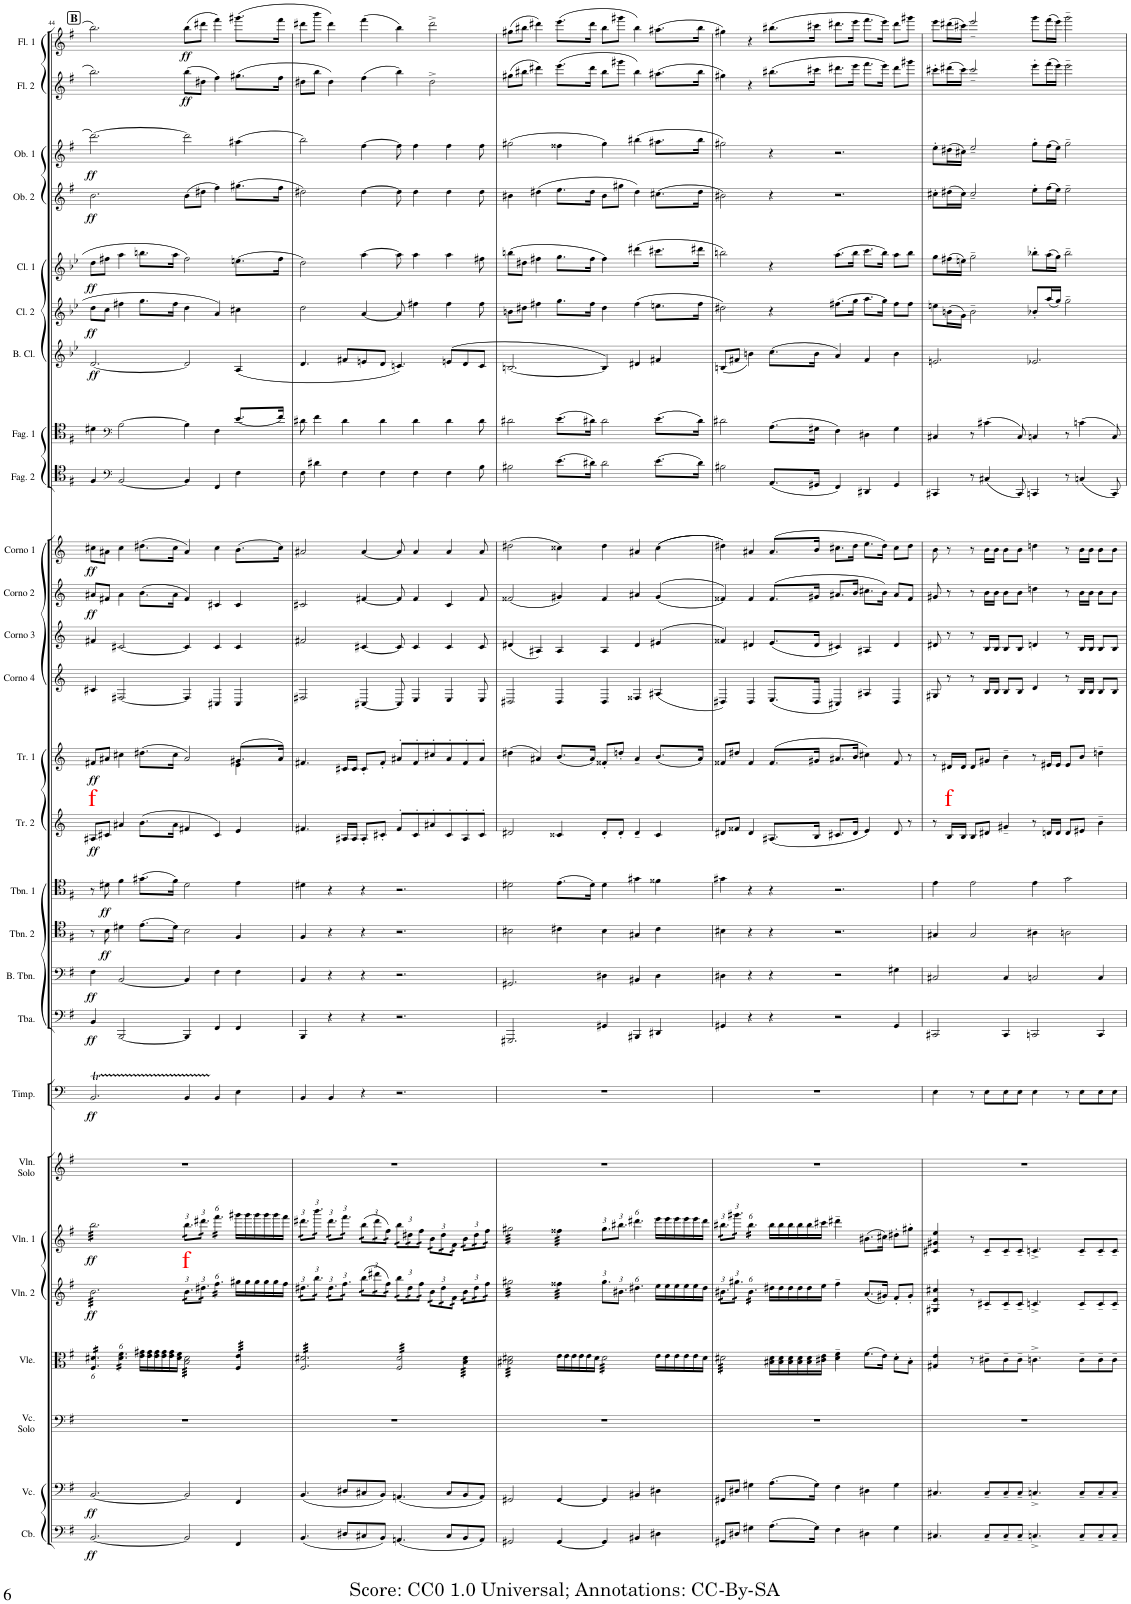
**kern	**dynam	**kern	**dynam	**kern	**kern	**kern	**dynam	**kern	**text	**dynam	**kern	**kern	**dynam	**kern	**dynam	**kern	**dynam	**kern	**dynam	**kern	**dynam	**kern	**dynam	**kern	**text	**dynam	**kern	**kern	**kern	**dynam	**kern	**dynam	**kern	**kern	**kern	**dynam	**kern	**dynam	**kern	**dynam	**kern	**dynam	**kern	**dynam	**kern	**dynam	**kern	**dynam
*part27	*part27	*part26	*part26	*part25	*part24	*part23	*part23	*part22	*part22	*part22	*part21	*part20	*part20	*part19	*part19	*part18	*part18	*part17	*part17	*part16	*part16	*part15	*part15	*part14	*part14	*part14	*part13	*part12	*part11	*part11	*part10	*part10	*part9	*part8	*part7	*part7	*part6	*part6	*part5	*part5	*part4	*part4	*part3	*part3	*part2	*part2	*part1	*part1
*staff27	*staff27	*staff26	*staff26	*staff25	*staff24	*staff23	*staff23	*staff22	*staff22	*staff22	*staff21	*staff20	*staff20	*staff19	*staff19	*staff18	*staff18	*staff17	*staff17	*staff16	*staff16	*staff15	*staff15	*staff14	*staff14	*staff14	*staff13	*staff12	*staff11	*staff11	*staff10	*staff10	*staff9	*staff8	*staff7	*staff7	*staff6	*staff6	*staff5	*staff5	*staff4	*staff4	*staff3	*staff3	*staff2	*staff2	*staff1	*staff1
*I"Contrabassi	*	*I"Violoncelli	*	*I"Violoncello Solo	*I"Viole	*I"Violini 2	*	*I"Violini 1	*	*	*I"Violino Solo	*I"Timpani	*	*I"Tuba	*	*I"Bass Trombone	*	*I"Trombone Tenore 2	*	*I"Trombone Tenore 1	*	*I"Tromba in F 2	*	*I"Tromba in F 1	*	*	*I"Corno in F 4	*I"Corno in F 3	*I"Corno in F 2	*	*I"Corno in F 1	*	*I"Fagotto 2	*I"Fagotto 1	*I"Bass Clarinetto in A	*	*I"Clarinetto in A 2	*	*I"Clarinetto in A 1	*	*I"Oboe 2	*	*I"Oboe 1	*	*I"Flauto 2	*	*I"Flauto 1	*
*I'Cb.	*	*I'Vc.	*	*I'Vc. Solo	*I'Vle.	*I'Vln. 2	*	*I'Vln. 1	*	*	*I'Vln. Solo	*I'Timp.	*	*I'Tba.	*	*I'B. Tbn.	*	*I'Tbn. 2	*	*I'Tbn. 1	*	*I'Tr. 2	*	*I'Tr. 1	*	*	*I'Corno 4	*I'Corno 3	*I'Corno 2	*	*I'Corno 1	*	*I'Fag. 2	*I'Fag. 1	*I'B. Cl.	*	*I'Cl. 2	*	*I'Cl. 1	*	*I'Ob. 2	*	*I'Ob. 1	*	*I'Fl. 2	*	*I'Fl. 1	*
!!LO:PB:g=z
*clefF4	*	*clefF4	*	*clefF4	*clefC3	*clefG2	*	*clefG2	*	*	*clefG2	*clefF4	*	*clefF4	*	*clefF4	*	*clefC4	*	*clefC4	*	*clefG2	*	*clefG2	*	*	*clefG2	*clefG2	*clefG2	*	*clefG2	*	*clefC4	*clefC4	*clefG2	*	*clefG2	*	*clefG2	*	*clefG2	*	*clefG2	*	*clefG2	*	*clefG2	*
*Trd7c12	*	*	*	*	*	*	*	*	*	*	*	*	*	*	*	*	*	*	*	*	*	*Trd-3c-5	*	*Trd-3c-5	*	*	*Trd4c7	*Trd4c7	*Trd4c7	*	*Trd4c7	*	*	*	*Trd9c15	*	*Trd2c3	*	*Trd2c3	*	*	*	*	*	*	*	*	*
*k[f#]	*	*k[f#]	*	*k[f#]	*k[f#]	*k[f#]	*	*k[f#]	*	*	*k[f#]	*k[]	*	*k[f#]	*	*k[f#]	*	*k[f#]	*	*k[f#]	*	*k[]	*	*k[]	*	*	*k[]	*k[]	*k[]	*	*k[]	*	*k[f#]	*k[f#]	*k[b-e-]	*	*k[b-e-]	*	*k[b-e-]	*	*k[f#]	*	*k[f#]	*	*k[f#]	*	*k[f#]	*
*M6/4	*	*M6/4	*	*M6/4	*M6/4	*M6/4	*	*M6/4	*	*	*M6/4	*M6/4	*	*M6/4	*	*M6/4	*	*M6/4	*	*M6/4	*	*M6/4	*	*M6/4	*	*	*M6/4	*M6/4	*M6/4	*	*M6/4	*	*M6/4	*M6/4	*M6/4	*	*M6/4	*	*M6/4	*	*M6/4	*	*M6/4	*	*M6/4	*	*M6/4	*
=44	=44	=44	=44	=44	=44	=44	=44	=44	=44	=44	=44	=44	=44	=44	=44	=44	=44	=44	=44	=44	=44	=44	=44	=44	=44	=44	=44	=44	=44	=44	=44	=44	=44	=44	=44	=44	=44	=44	=44	=44	=44	=44	=44	=44	=44	=44	=44	=44
!	!LO:DY:b	!	!LO:DY:b	!	!	!	!LO:DY:b	!	!	!LO:DY:b	!	!	!LO:DY:b	!	!LO:DY:b	!	!LO:DY:b	!	!	!	!	!	!LO:DY:b	!	!LO:LY:b:color=#FF0000	!LO:DY:b	!	!	!	!LO:DY:b	!	!LO:DY:b	!	!	!	!LO:DY:b	!	!LO:DY:b	!	!LO:DY:b	!	!LO:DY:b	!	!LO:DY:b	!	!	!	!
*	*	*	*	*	*	*	*	*	*	*	*	*	*	*	*	*	*	*	*	*	*	*	*	*^	*	*	*	*	*	*	*	*	*	*	*	*	*	*	*	*	*	*	*	*	*	*	*	*
*	*	*	*	*	*tremolo	*	*	*	*	*	*	*	*	*	*	*	*	*	*	*	*	*	*	*	*	*	*	*	*	*	*	*	*	*	*	*	*	*	*	*	*	*	*	*	*	*	*	*	*
*	*	*	*	*	*	*tremolo	*	*	*	*	*	*	*	*	*	*	*	*	*	*	*	*	*	*	*	*	*	*	*	*	*	*	*	*	*	*	*	*	*	*	*	*	*	*	*	*	*	*	*
*	*	*	*	*	*	*	*	*tremolo	*	*	*	*	*	*	*	*	*	*	*	*	*	*	*	*	*	*	*	*	*	*	*	*	*	*	*	*	*	*	*	*	*	*	*	*	*	*	*	*	*
[2.BB/	ff	[2.BB/	ff	1.r	24F#/ 24d#X/LL	32b\LLL	ff	32bb\LLL	.	ff	1.r	2.BBt/	ff	4BB/	ff	4F#\	ff	8r	.	8r	.	8A#X/L	ff	8f#X/L	4ryy	f	ff	4c#X/	4f#X/	8a#X/L	ff	8cc#X\L	ff	4F#/	4d#X\	[2.d/	ff	8dd\L	ff	8dd\L	ff	2.b\	ff	[>2.ddd\	ff	2.bb\	.	2.bb\	.
.	.	.	.	.	.	32b\	.	32bb\	.	.	.	.	.	.	.	.	.	.	.	.	.	.	.	.	.	.	.	.	.	.	.	.	.	.	.	.	.	.	.	.	.	.	.	.	.	.	.	.	.
.	.	.	.	.	24F#/ 24d#X/	.	.	.	.	.	.	.	.	.	.	.	.	.	.	.	.	.	.	.	.	.	.	.	.	.	.	.	.	.	.	.	.	.	.	.	.	.	.	.	.	.	.	.	.
.	.	.	.	.	.	32b\	.	32bb\	.	.	.	.	.	.	.	.	.	.	.	.	.	.	.	.	.	.	.	.	.	.	.	.	.	.	.	.	.	.	.	.	.	.	.	.	.	.	.	.	.
.	.	.	.	.	24F#/ 24d#X/	.	.	.	.	.	.	.	.	.	.	.	.	.	.	.	.	.	.	.	.	.	.	.	.	.	.	.	.	.	.	.	.	.	.	.	.	.	.	.	.	.	.	.	.
.	.	.	.	.	.	32b\	.	32bb\	.	.	.	.	.	.	.	.	.	.	.	.	.	.	.	.	.	.	.	.	.	.	.	.	.	.	.	.	.	.	.	.	.	.	.	.	.	.	.	.	.
!	!	!	!	!	!	!	!	!	!	!	!	!	!	!	!	!	!	!	!LO:DY:b	!	!LO:DY:b	!	!	!	!	!	!	!	!	!	!	!	!	!	!	!	!	!	!	!	!	!	!	!	!	!	!	!	!
.	.	.	.	.	24F#/ 24d#X/	32b\	.	32bb\	.	.	.	.	.	.	.	.	.	8B\	ff	8d#X\	ff	8c#X/J	.	8a#X/J	.	.	.	.	.	8f#X/J	.	8a#X\J	.	.	.	.	.	8cc\J	.	8ff#X\J	.	.	.	.	.	.	.	.	.
.	.	.	.	.	.	32b\	.	32bb\	.	.	.	.	.	.	.	.	.	.	.	.	.	.	.	.	.	.	.	.	.	.	.	.	.	.	.	.	.	.	.	.	.	.	.	.	.	.	.	.	.
.	.	.	.	.	24F#/ 24d#X/	.	.	.	.	.	.	.	.	.	.	.	.	.	.	.	.	.	.	.	.	.	.	.	.	.	.	.	.	.	.	.	.	.	.	.	.	.	.	.	.	.	.	.	.
.	.	.	.	.	.	32b\	.	32bb\	.	.	.	.	.	.	.	.	.	.	.	.	.	.	.	.	.	.	.	.	.	.	.	.	.	.	.	.	.	.	.	.	.	.	.	.	.	.	.	.	.
.	.	.	.	.	24F#/ 24d#X/JJ	.	.	.	.	.	.	.	.	.	.	.	.	.	.	.	.	.	.	.	.	.	.	.	.	.	.	.	.	.	.	.	.	.	.	.	.	.	.	.	.	.	.	.	.
.	.	.	.	.	.	32b\	.	32bb\	.	.	.	.	.	.	.	.	.	.	.	.	.	.	.	.	.	.	.	.	.	.	.	.	.	.	.	.	.	.	.	.	.	.	.	.	.	.	.	.	.
*	*	*	*	*	*	*	*	*	*	*	*	*	*	*	*	*	*	*	*	*	*	*	*	*v	*v	*	*	*	*	*	*	*	*	*	*	*	*	*	*	*	*	*	*	*	*	*	*	*	*
*	*	*	*	*	*	*	*	*	*	*	*	*	*	*	*	*	*	*	*	*	*	*	*	*	*	*	*	*	*	*	*	*	*clefF4	*clefF4	*	*	*	*	*	*	*	*	*	*	*	*	*	*
.	.	.	.	.	24d#\ 24f#\LL	32b\	.	32bb\	.	.	.	.	.	[2BBB/	.	[2BB/	.	4d#X\	.	4f#\	.	4a#X/	.	4cc#X\	.	.	[2F#X/	[2c#X/	4a#\	.	4cc#\	.	[2BB/	[2B\	.	.	4ff#X\	.	4aa\	.	.	.	.	.	.	.	.	.
.	.	.	.	.	.	32b\	.	32bb\	.	.	.	.	.	.	.	.	.	.	.	.	.	.	.	.	.	.	.	.	.	.	.	.	.	.	.	.	.	.	.	.	.	.	.	.	.	.	.	.
.	.	.	.	.	24d#\ 24f#\	.	.	.	.	.	.	.	.	.	.	.	.	.	.	.	.	.	.	.	.	.	.	.	.	.	.	.	.	.	.	.	.	.	.	.	.	.	.	.	.	.	.	.
.	.	.	.	.	.	32b\	.	32bb\	.	.	.	.	.	.	.	.	.	.	.	.	.	.	.	.	.	.	.	.	.	.	.	.	.	.	.	.	.	.	.	.	.	.	.	.	.	.	.	.
.	.	.	.	.	24d#\ 24f#\	.	.	.	.	.	.	.	.	.	.	.	.	.	.	.	.	.	.	.	.	.	.	.	.	.	.	.	.	.	.	.	.	.	.	.	.	.	.	.	.	.	.	.
.	.	.	.	.	.	32b\	.	32bb\	.	.	.	.	.	.	.	.	.	.	.	.	.	.	.	.	.	.	.	.	.	.	.	.	.	.	.	.	.	.	.	.	.	.	.	.	.	.	.	.
.	.	.	.	.	24d#\ 24f#\	32b\	.	32bb\	.	.	.	.	.	.	.	.	.	.	.	.	.	.	.	.	.	.	.	.	.	.	.	.	.	.	.	.	.	.	.	.	.	.	.	.	.	.	.	.
.	.	.	.	.	.	32b\	.	32bb\	.	.	.	.	.	.	.	.	.	.	.	.	.	.	.	.	.	.	.	.	.	.	.	.	.	.	.	.	.	.	.	.	.	.	.	.	.	.	.	.
.	.	.	.	.	24d#\ 24f#\	.	.	.	.	.	.	.	.	.	.	.	.	.	.	.	.	.	.	.	.	.	.	.	.	.	.	.	.	.	.	.	.	.	.	.	.	.	.	.	.	.	.	.
.	.	.	.	.	.	32b\	.	32bb\	.	.	.	.	.	.	.	.	.	.	.	.	.	.	.	.	.	.	.	.	.	.	.	.	.	.	.	.	.	.	.	.	.	.	.	.	.	.	.	.
.	.	.	.	.	24d#\ 24f#\JJ	.	.	.	.	.	.	.	.	.	.	.	.	.	.	.	.	.	.	.	.	.	.	.	.	.	.	.	.	.	.	.	.	.	.	.	.	.	.	.	.	.	.	.
*	*	*	*	*	*Xtremolo	*	*	*	*	*	*	*	*	*	*	*	*	*	*	*	*	*	*	*	*	*	*	*	*	*	*	*	*	*	*	*	*	*	*	*	*	*	*	*	*	*	*	*
.	.	.	.	.	.	32b\	.	32bb\	.	.	.	.	.	.	.	.	.	.	.	.	.	.	.	.	.	.	.	.	.	.	.	.	.	.	.	.	.	.	.	.	.	.	.	.	.	.	.	.
*	*	*	*	*	*Xtuplet	*	*	*	*	*	*	*	*	*	*	*	*	*	*	*	*	*	*	*	*	*	*	*	*	*	*	*	*	*	*	*	*	*	*	*	*	*	*	*	*	*	*	*
.	.	.	.	.	24e\ 24g#X\LL	32b\	.	32bb\	.	.	.	.	.	.	.	.	.	(8.e\L	.	(8.g#X\L	.	(8.b\L	.	(8.dd#X\L	.	.	.	.	(8.b\L	.	(8.dd#X\L	.	.	.	.	.	8.gg\L	.	8.bbn\L	.	.	.	.	.	.	.	.	.
.	.	.	.	.	.	32b\	.	32bb\	.	.	.	.	.	.	.	.	.	.	.	.	.	.	.	.	.	.	.	.	.	.	.	.	.	.	.	.	.	.	.	.	.	.	.	.	.	.	.	.
.	.	.	.	.	24e\ 24g#\	.	.	.	.	.	.	.	.	.	.	.	.	.	.	.	.	.	.	.	.	.	.	.	.	.	.	.	.	.	.	.	.	.	.	.	.	.	.	.	.	.	.	.
.	.	.	.	.	.	32b\	.	32bb\	.	.	.	.	.	.	.	.	.	.	.	.	.	.	.	.	.	.	.	.	.	.	.	.	.	.	.	.	.	.	.	.	.	.	.	.	.	.	.	.
.	.	.	.	.	24e\ 24g#\	.	.	.	.	.	.	.	.	.	.	.	.	.	.	.	.	.	.	.	.	.	.	.	.	.	.	.	.	.	.	.	.	.	.	.	.	.	.	.	.	.	.	.
.	.	.	.	.	.	32b\	.	32bb\	.	.	.	.	.	.	.	.	.	.	.	.	.	.	.	.	.	.	.	.	.	.	.	.	.	.	.	.	.	.	.	.	.	.	.	.	.	.	.	.
.	.	.	.	.	24e\ 24g#\	32b\	.	32bb\	.	.	.	.	.	.	.	.	.	.	.	.	.	.	.	.	.	.	.	.	.	.	.	.	.	.	.	.	.	.	.	.	.	.	.	.	.	.	.	.
.	.	.	.	.	.	32b\	.	32bb\	.	.	.	.	.	.	.	.	.	.	.	.	.	.	.	.	.	.	.	.	.	.	.	.	.	.	.	.	.	.	.	.	.	.	.	.	.	.	.	.
.	.	.	.	.	24e\ 24g#\	.	.	.	.	.	.	.	.	.	.	.	.	.	.	.	.	.	.	.	.	.	.	.	.	.	.	.	.	.	.	.	.	.	.	.	.	.	.	.	.	.	.	.
.	.	.	.	.	.	32b\	.	32bb\	.	.	.	.	.	.	.	.	.	16d#\Jk)	.	16f#\Jk)	.	16a#\Jk	.	16cc#\Jk	.	.	.	.	16a#\Jk	.	16cc#\Jk	.	.	.	.	.	16ff#\Jk	.	16aa\Jk	.	.	.	.	.	.	.	.	.
.	.	.	.	.	24d#\ 24f#\JJ	.	.	.	.	.	.	.	.	.	.	.	.	.	.	.	.	.	.	.	.	.	.	.	.	.	.	.	.	.	.	.	.	.	.	.	.	.	.	.	.	.	.	.
.	.	.	.	.	.	32b\JJJ	.	32bb\JJJ	.	.	.	.	.	.	.	.	.	.	.	.	.	.	.	.	.	.	.	.	.	.	.	.	.	.	.	.	.	.	.	.	.	.	.	.	.	.	.	.
!	!	!	!	!	!	!	!	!	!LO:LY:b:color=#FF0000	!	!	!	!	!	!	!	!	!	!	!	!	!	!	!	!	!	!	!	!	!	!	!	!	!	!	!	!	!	!	!	!	!	!	!	!	!LO:DY:b	!	!LO:DY:b
*	*	*	*	*	*tremolo	*	*	*	*	*	*	*	*	*	*	*	*	*	*	*	*	*	*	*	*	*	*	*	*	*	*	*	*	*	*	*	*	*	*	*	*	*	*	*	*	*	*	*
2BB/]	.	2BB/]	.	.	32B\ 32d#\LLL	24b\LL	.	24bb\LL	f	.	.	4BBTTT/	.	4BBB/]	.	4BB/]	.	2B\	.	2d#\	.	4f#X/	.	2a#/)	.	.	4F#/]	4c#/]	4f#/)	.	4a#/)	.	4BB/]	4B\]	2d/]	.	4dd\	.	2ff#\	.	(8b\L	.	2ddd\]	.	(8bb\L	ff	(8bb\L	ff
.	.	.	.	.	32B\ 32d#\	.	.	.	.	.	.	.	.	.	.	.	.	.	.	.	.	.	.	.	.	.	.	.	.	.	.	.	.	.	.	.	.	.	.	.	.	.	.	.	.	.	.	.
.	.	.	.	.	.	24b\	.	24bb\	.	.	.	.	.	.	.	.	.	.	.	.	.	.	.	.	.	.	.	.	.	.	.	.	.	.	.	.	.	.	.	.	.	.	.	.	.	.	.	.
.	.	.	.	.	32B\ 32d#\	.	.	.	.	.	.	.	.	.	.	.	.	.	.	.	.	.	.	.	.	.	.	.	.	.	.	.	.	.	.	.	.	.	.	.	.	.	.	.	.	.	.	.
.	.	.	.	.	.	24b\	.	24bb\	.	.	.	.	.	.	.	.	.	.	.	.	.	.	.	.	.	.	.	.	.	.	.	.	.	.	.	.	.	.	.	.	.	.	.	.	.	.	.	.
.	.	.	.	.	32B\ 32d#\	.	.	.	.	.	.	.	.	.	.	.	.	.	.	.	.	.	.	.	.	.	.	.	.	.	.	.	.	.	.	.	.	.	.	.	.	.	.	.	.	.	.	.
.	.	.	.	.	32B\ 32d#\	24dd#X\	.	24ddd#X\	.	.	.	.	.	.	.	.	.	.	.	.	.	.	.	.	.	.	.	.	.	.	.	.	.	.	.	.	.	.	.	.	8dd#X\J	.	.	.	8dd#X\J	.	8ddd#X\J	.
.	.	.	.	.	32B\ 32d#\	.	.	.	.	.	.	.	.	.	.	.	.	.	.	.	.	.	.	.	.	.	.	.	.	.	.	.	.	.	.	.	.	.	.	.	.	.	.	.	.	.	.	.
.	.	.	.	.	.	24dd#X\	.	24ddd#X\	.	.	.	.	.	.	.	.	.	.	.	.	.	.	.	.	.	.	.	.	.	.	.	.	.	.	.	.	.	.	.	.	.	.	.	.	.	.	.	.
.	.	.	.	.	32B\ 32d#\	.	.	.	.	.	.	.	.	.	.	.	.	.	.	.	.	.	.	.	.	.	.	.	.	.	.	.	.	.	.	.	.	.	.	.	.	.	.	.	.	.	.	.
.	.	.	.	.	.	24dd#X\JJ	.	24ddd#X\JJ	.	.	.	.	.	.	.	.	.	.	.	.	.	.	.	.	.	.	.	.	.	.	.	.	.	.	.	.	.	.	.	.	.	.	.	.	.	.	.	.
.	.	.	.	.	32B\ 32d#\	.	.	.	.	.	.	.	.	.	.	.	.	.	.	.	.	.	.	.	.	.	.	.	.	.	.	.	.	.	.	.	.	.	.	.	.	.	.	.	.	.	.	.
.	.	.	.	.	32B\ 32d#\	24ff#\LL	.	24fff#\LL	.	.	.	4BB/	.	4FF#/	.	4F#\	.	.	.	.	.	4c#/)	.	.	.	.	4C#X/	4c#/	4c#X/	.	4cc#\	.	4FF#/	4F#\	.	.	4a/	.	.	.	4ff#\)	.	.	.	4ff#\)	.	4fff#\)	.
.	.	.	.	.	32B\ 32d#\	.	.	.	.	.	.	.	.	.	.	.	.	.	.	.	.	.	.	.	.	.	.	.	.	.	.	.	.	.	.	.	.	.	.	.	.	.	.	.	.	.	.	.
.	.	.	.	.	.	24ff#\	.	24fff#\	.	.	.	.	.	.	.	.	.	.	.	.	.	.	.	.	.	.	.	.	.	.	.	.	.	.	.	.	.	.	.	.	.	.	.	.	.	.	.	.
.	.	.	.	.	32B\ 32d#\	.	.	.	.	.	.	.	.	.	.	.	.	.	.	.	.	.	.	.	.	.	.	.	.	.	.	.	.	.	.	.	.	.	.	.	.	.	.	.	.	.	.	.
.	.	.	.	.	.	24ff#\	.	24fff#\	.	.	.	.	.	.	.	.	.	.	.	.	.	.	.	.	.	.	.	.	.	.	.	.	.	.	.	.	.	.	.	.	.	.	.	.	.	.	.	.
.	.	.	.	.	32B\ 32d#\	.	.	.	.	.	.	.	.	.	.	.	.	.	.	.	.	.	.	.	.	.	.	.	.	.	.	.	.	.	.	.	.	.	.	.	.	.	.	.	.	.	.	.
.	.	.	.	.	32B\ 32d#\	24ff#\	.	24fff#\	.	.	.	.	.	.	.	.	.	.	.	.	.	.	.	.	.	.	.	.	.	.	.	.	.	.	.	.	.	.	.	.	.	.	.	.	.	.	.	.
.	.	.	.	.	32B\ 32d#\	.	.	.	.	.	.	.	.	.	.	.	.	.	.	.	.	.	.	.	.	.	.	.	.	.	.	.	.	.	.	.	.	.	.	.	.	.	.	.	.	.	.	.
.	.	.	.	.	.	24ff#\	.	24fff#\	.	.	.	.	.	.	.	.	.	.	.	.	.	.	.	.	.	.	.	.	.	.	.	.	.	.	.	.	.	.	.	.	.	.	.	.	.	.	.	.
.	.	.	.	.	32B\ 32d#\	.	.	.	.	.	.	.	.	.	.	.	.	.	.	.	.	.	.	.	.	.	.	.	.	.	.	.	.	.	.	.	.	.	.	.	.	.	.	.	.	.	.	.
.	.	.	.	.	.	24ff#\JJ	.	24fff#\JJ	.	.	.	.	.	.	.	.	.	.	.	.	.	.	.	.	.	.	.	.	.	.	.	.	.	.	.	.	.	.	.	.	.	.	.	.	.	.	.	.
*	*	*	*	*	*	*	*	*Xtremolo	*	*	*	*	*	*	*	*	*	*	*	*	*	*	*	*	*	*	*	*	*	*	*	*	*	*	*	*	*	*	*	*	*	*	*	*	*	*	*	*
*	*	*	*	*	*	*Xtremolo	*	*	*	*	*	*	*	*	*	*	*	*	*	*	*	*	*	*	*	*	*	*	*	*	*	*	*	*	*	*	*	*	*	*	*	*	*	*	*	*	*	*
.	.	.	.	.	32B\ 32d#\JJJ	.	.	.	.	.	.	.	.	.	.	.	.	.	.	.	.	.	.	.	.	.	.	.	.	.	.	.	.	.	.	.	.	.	.	.	.	.	.	.	.	.	.	.
*	*	*	*	*	*	*Xtuplet	*	*Xtuplet	*	*	*	*	*	*	*	*	*	*	*	*	*	*	*	*	*	*	*	*	*	*	*	*	*	*	*	*	*	*	*	*	*	*	*	*	*	*	*	*
*	*	*	*	*	*	*	*	*	*	*	*	*	*	*	*	*	*	*	*	*	*	*	*	*^	*	*	*	*	*	*	*	*	*	*	*	*	*	*	*	*	*	*	*	*	*	*	*	*
4FF#/	.	4FF#/	.	.	32F#/ 32e/LLL	24gg#X\LL	.	24ggg#X\LL	.	.	.	4E\	.	4FF#/	.	4F#\	.	4F#/	.	4e\	.	4e/	.	(8.g#X/L	4e\	.	.	4C#/	4c#/	4c#/	.	(8.b\L	.	4F#\	(8.e/L	(4A/	.	4cc#X\	.	(8.een\L	.	(8.gg#X\L	.	(4aa#X\	.	(>8.gg#X\L	.	(>8.ggg#X\L	.
.	.	.	.	.	32F#/ 32e/	.	.	.	.	.	.	.	.	.	.	.	.	.	.	.	.	.	.	.	.	.	.	.	.	.	.	.	.	.	.	.	.	.	.	.	.	.	.	.	.	.	.	.	.
.	.	.	.	.	.	24gg#\	.	24ggg#\	.	.	.	.	.	.	.	.	.	.	.	.	.	.	.	.	.	.	.	.	.	.	.	.	.	.	.	.	.	.	.	.	.	.	.	.	.	.	.	.	.
.	.	.	.	.	32F#/ 32e/	.	.	.	.	.	.	.	.	.	.	.	.	.	.	.	.	.	.	.	.	.	.	.	.	.	.	.	.	.	.	.	.	.	.	.	.	.	.	.	.	.	.	.	.
.	.	.	.	.	.	24gg#\	.	24ggg#\	.	.	.	.	.	.	.	.	.	.	.	.	.	.	.	.	.	.	.	.	.	.	.	.	.	.	.	.	.	.	.	.	.	.	.	.	.	.	.	.	.
.	.	.	.	.	32F#/ 32e/	.	.	.	.	.	.	.	.	.	.	.	.	.	.	.	.	.	.	.	.	.	.	.	.	.	.	.	.	.	.	.	.	.	.	.	.	.	.	.	.	.	.	.	.
.	.	.	.	.	32F#/ 32e/	24gg#\	.	24ggg#\	.	.	.	.	.	.	.	.	.	.	.	.	.	.	.	.	.	.	.	.	.	.	.	.	.	.	.	.	.	.	.	.	.	.	.	.	.	.	.	.	.
.	.	.	.	.	32F#/ 32e/	.	.	.	.	.	.	.	.	.	.	.	.	.	.	.	.	.	.	.	.	.	.	.	.	.	.	.	.	.	.	.	.	.	.	.	.	.	.	.	.	.	.	.	.
.	.	.	.	.	.	24gg#\	.	24ggg#\	.	.	.	.	.	.	.	.	.	.	.	.	.	.	.	.	.	.	.	.	.	.	.	.	.	.	.	.	.	.	.	.	.	.	.	.	.	.	.	.	.
.	.	.	.	.	32F#/ 32e/	.	.	.	.	.	.	.	.	.	.	.	.	.	.	.	.	.	.	16a#/Jk)	.	.	.	.	.	.	.	16cc#\Jk)	.	.	16f#/Jk)	.	.	.	.	16ff#\Jk	.	16ff#\Jk	.	.	.	16ff#\Jk	.	16fff#\Jk	.
.	.	.	.	.	.	24ff#\JJ	.	24fff#\JJ	.	.	.	.	.	.	.	.	.	.	.	.	.	.	.	.	.	.	.	.	.	.	.	.	.	.	.	.	.	.	.	.	.	.	.	.	.	.	.	.	.
.	.	.	.	.	32F#/ 32e/JJJ	.	.	.	.	.	.	.	.	.	.	.	.	.	.	.	.	.	.	.	.	.	.	.	.	.	.	.	.	.	.	.	.	.	.	.	.	.	.	.	.	.	.	.	.
*	*	*	*	*	*	*	*	*	*	*	*	*	*	*	*	*	*	*	*	*	*	*	*	*v	*v	*	*	*	*	*	*	*	*	*	*	*	*	*	*	*	*	*	*	*	*	*	*	*	*
=45	=45	=45	=45	=45	=45	=45	=45	=45	=45	=45	=45	=45	=45	=45	=45	=45	=45	=45	=45	=45	=45	=45	=45	=45	=45	=45	=45	=45	=45	=45	=45	=45	=45	=45	=45	=45	=45	=45	=45	=45	=45	=45	=45	=45	=45	=45	=45	=45
*	*	*	*	*	*	*tremolo	*	*	*	*	*	*	*	*	*	*	*	*	*	*	*	*	*	*	*	*	*	*	*	*	*	*	*	*	*	*	*	*	*	*	*	*	*	*	*	*	*	*
*	*	*	*	*	*	*	*	*tremolo	*	*	*	*	*	*	*	*	*	*	*	*	*	*	*	*	*	*	*	*	*	*	*	*	*	*	*	*	*	*	*	*	*	*	*	*	*	*	*	*
(4.BB/	.	(4.BB/	.	1.r	32F#/ 32d#X/LLL	24dd#X\LL	.	24ddd#X\LL	.	.	1.r	4BB/	.	4BBB/	.	4BB/	.	4F#/	.	4d#X\	.	4.f#X/	.	4.f#X/	.	.	2F#X/	2f#X/	2c#X/	.	2a#X/	.	8F#\	8d#X\	4.d/	.	2dd\	.	2dd\)	.	2dd#X\)	.	2bb\)	.	8dd#X\L	.	8ddd#X\L	.
.	.	.	.	.	32F#/ 32d#X/	.	.	.	.	.	.	.	.	.	.	.	.	.	.	.	.	.	.	.	.	.	.	.	.	.	.	.	.	.	.	.	.	.	.	.	.	.	.	.	.	.	.	.
.	.	.	.	.	.	24dd#X\	.	24ddd#X\	.	.	.	.	.	.	.	.	.	.	.	.	.	.	.	.	.	.	.	.	.	.	.	.	.	.	.	.	.	.	.	.	.	.	.	.	.	.	.	.
.	.	.	.	.	32F#/ 32d#X/	.	.	.	.	.	.	.	.	.	.	.	.	.	.	.	.	.	.	.	.	.	.	.	.	.	.	.	.	.	.	.	.	.	.	.	.	.	.	.	.	.	.	.
.	.	.	.	.	.	24dd#X\	.	24ddd#X\	.	.	.	.	.	.	.	.	.	.	.	.	.	.	.	.	.	.	.	.	.	.	.	.	.	.	.	.	.	.	.	.	.	.	.	.	.	.	.	.
.	.	.	.	.	32F#/ 32d#X/	.	.	.	.	.	.	.	.	.	.	.	.	.	.	.	.	.	.	.	.	.	.	.	.	.	.	.	.	.	.	.	.	.	.	.	.	.	.	.	.	.	.	.
.	.	.	.	.	32F#/ 32d#X/	24bb\	.	24bbb\	.	.	.	.	.	.	.	.	.	.	.	.	.	.	.	.	.	.	.	.	.	.	.	.	4d#X\	4f#\	.	.	.	.	.	.	.	.	.	.	8bb\J	.	8bbb\J	.
.	.	.	.	.	32F#/ 32d#X/	.	.	.	.	.	.	.	.	.	.	.	.	.	.	.	.	.	.	.	.	.	.	.	.	.	.	.	.	.	.	.	.	.	.	.	.	.	.	.	.	.	.	.
.	.	.	.	.	.	24bb\	.	24bbb\	.	.	.	.	.	.	.	.	.	.	.	.	.	.	.	.	.	.	.	.	.	.	.	.	.	.	.	.	.	.	.	.	.	.	.	.	.	.	.	.
.	.	.	.	.	32F#/ 32d#X/	.	.	.	.	.	.	.	.	.	.	.	.	.	.	.	.	.	.	.	.	.	.	.	.	.	.	.	.	.	.	.	.	.	.	.	.	.	.	.	.	.	.	.
.	.	.	.	.	.	24bb\JJ	.	24bbb\JJ	.	.	.	.	.	.	.	.	.	.	.	.	.	.	.	.	.	.	.	.	.	.	.	.	.	.	.	.	.	.	.	.	.	.	.	.	.	.	.	.
.	.	.	.	.	32F#/ 32d#X/	.	.	.	.	.	.	.	.	.	.	.	.	.	.	.	.	.	.	.	.	.	.	.	.	.	.	.	.	.	.	.	.	.	.	.	.	.	.	.	.	.	.	.
.	.	.	.	.	32F#/ 32d#X/	24dd#\LL	.	24ddd#\LL	.	.	.	4BB/	.	4r	.	4r	.	4r	.	4r	.	.	.	.	.	.	.	.	.	.	.	.	.	.	.	.	.	.	.	.	.	.	.	.	4dd#\)	.	4ddd#\)	.
.	.	.	.	.	32F#/ 32d#X/	.	.	.	.	.	.	.	.	.	.	.	.	.	.	.	.	.	.	.	.	.	.	.	.	.	.	.	.	.	.	.	.	.	.	.	.	.	.	.	.	.	.	.
.	.	.	.	.	.	24dd#\	.	24ddd#\	.	.	.	.	.	.	.	.	.	.	.	.	.	.	.	.	.	.	.	.	.	.	.	.	.	.	.	.	.	.	.	.	.	.	.	.	.	.	.	.
.	.	.	.	.	32F#/ 32d#X/	.	.	.	.	.	.	.	.	.	.	.	.	.	.	.	.	.	.	.	.	.	.	.	.	.	.	.	.	.	.	.	.	.	.	.	.	.	.	.	.	.	.	.
.	.	.	.	.	.	24dd#\	.	24ddd#\	.	.	.	.	.	.	.	.	.	.	.	.	.	.	.	.	.	.	.	.	.	.	.	.	.	.	.	.	.	.	.	.	.	.	.	.	.	.	.	.
.	.	.	.	.	32F#/ 32d#X/	.	.	.	.	.	.	.	.	.	.	.	.	.	.	.	.	.	.	.	.	.	.	.	.	.	.	.	.	.	.	.	.	.	.	.	.	.	.	.	.	.	.	.
8D#X/L	.	8D#X/L	.	.	32F#/ 32d#X/	24ff#\	.	24fff#\	.	.	.	.	.	.	.	.	.	.	.	.	.	16A#X/LL	.	16c#X/LL	.	.	.	.	.	.	.	.	4F#\	4d#\	8f#X/L	.	.	.	.	.	.	.	.	.	.	.	.	.
.	.	.	.	.	32F#/ 32d#X/	.	.	.	.	.	.	.	.	.	.	.	.	.	.	.	.	.	.	.	.	.	.	.	.	.	.	.	.	.	.	.	.	.	.	.	.	.	.	.	.	.	.	.
.	.	.	.	.	.	24ff#\	.	24fff#\	.	.	.	.	.	.	.	.	.	.	.	.	.	.	.	.	.	.	.	.	.	.	.	.	.	.	.	.	.	.	.	.	.	.	.	.	.	.	.	.
.	.	.	.	.	32F#/ 32d#X/	.	.	.	.	.	.	.	.	.	.	.	.	.	.	.	.	16A#/JJ	.	16c#/JJ	.	.	.	.	.	.	.	.	.	.	.	.	.	.	.	.	.	.	.	.	.	.	.	.
.	.	.	.	.	.	24ff#\JJ	.	24fff#\JJ	.	.	.	.	.	.	.	.	.	.	.	.	.	.	.	.	.	.	.	.	.	.	.	.	.	.	.	.	.	.	.	.	.	.	.	.	.	.	.	.
.	.	.	.	.	32F#/ 32d#X/	.	.	.	.	.	.	.	.	.	.	.	.	.	.	.	.	.	.	.	.	.	.	.	.	.	.	.	.	.	.	.	.	.	.	.	.	.	.	.	.	.	.	.
*	*	*	*	*	*	*tuplet	*	*	*	*	*	*	*	*	*	*	*	*	*	*	*	*	*	*	*	*	*	*	*	*	*	*	*	*	*	*	*	*	*	*	*	*	*	*	*	*	*	*
*	*	*	*	*	*	*Xbrackettup	*	*tuplet	*	*	*	*	*	*	*	*	*	*	*	*	*	*	*	*	*	*	*	*	*	*	*	*	*	*	*	*	*	*	*	*	*	*	*	*	*	*	*	*
*	*	*	*	*	*	*	*	*Xbrackettup	*	*	*	*	*	*	*	*	*	*	*	*	*	*	*	*	*	*	*	*	*	*	*	*	*	*	*	*	*	*	*	*	*	*	*	*	*	*	*	*
8C#X/	.	8C#X/	.	.	32F#/ 32d#X/	(24bb\LL	.	(24bb\LL	.	.	.	4r	.	4r	.	4r	.	4r	.	4r	.	8A#'/L	.	8c#'/L	.	.	[4C#X/	[4c#X/	[4f#X/	.	[4a#/	.	.	.	8en/	.	[4a/	.	[>4aa\	.	[4dd#\	.	[4ff#\	.	(4ff#\	.	(4fff#\	.
.	.	.	.	.	32F#/ 32d#X/	.	.	.	.	.	.	.	.	.	.	.	.	.	.	.	.	.	.	.	.	.	.	.	.	.	.	.	.	.	.	.	.	.	.	.	.	.	.	.	.	.	.	.
.	.	.	.	.	.	(24bb\	.	(24bb\	.	.	.	.	.	.	.	.	.	.	.	.	.	.	.	.	.	.	.	.	.	.	.	.	.	.	.	.	.	.	.	.	.	.	.	.	.	.	.	.
.	.	.	.	.	32F#/ 32d#X/	.	.	.	.	.	.	.	.	.	.	.	.	.	.	.	.	.	.	.	.	.	.	.	.	.	.	.	.	.	.	.	.	.	.	.	.	.	.	.	.	.	.	.
.	.	.	.	.	.	24ddd#X\	.	24ddd#\	.	.	.	.	.	.	.	.	.	.	.	.	.	.	.	.	.	.	.	.	.	.	.	.	.	.	.	.	.	.	.	.	.	.	.	.	.	.	.	.
.	.	.	.	.	32F#/ 32d#X/	.	.	.	.	.	.	.	.	.	.	.	.	.	.	.	.	.	.	.	.	.	.	.	.	.	.	.	.	.	.	.	.	.	.	.	.	.	.	.	.	.	.	.
8BB/J)	.	8BB/J)	.	.	32F#/ 32d#X/	24ddd#X\	.	24ddd#\	.	.	.	.	.	.	.	.	.	.	.	.	.	8c#X'/J	.	8f#'/J	.	.	.	.	.	.	.	.	4F#\	4d#\	8d/J	.	.	.	.	.	.	.	.	.	.	.	.	.
.	.	.	.	.	32F#/ 32d#X/	.	.	.	.	.	.	.	.	.	.	.	.	.	.	.	.	.	.	.	.	.	.	.	.	.	.	.	.	.	.	.	.	.	.	.	.	.	.	.	.	.	.	.
.	.	.	.	.	.	24ff#\)	.	24ff#\)	.	.	.	.	.	.	.	.	.	.	.	.	.	.	.	.	.	.	.	.	.	.	.	.	.	.	.	.	.	.	.	.	.	.	.	.	.	.	.	.
.	.	.	.	.	32F#/ 32d#X/	.	.	.	.	.	.	.	.	.	.	.	.	.	.	.	.	.	.	.	.	.	.	.	.	.	.	.	.	.	.	.	.	.	.	.	.	.	.	.	.	.	.	.
.	.	.	.	.	.	24ff#\)JJ	.	24ff#\)JJ	.	.	.	.	.	.	.	.	.	.	.	.	.	.	.	.	.	.	.	.	.	.	.	.	.	.	.	.	.	.	.	.	.	.	.	.	.	.	.	.
.	.	.	.	.	32F#/ 32d#X/JJJ	.	.	.	.	.	.	.	.	.	.	.	.	.	.	.	.	.	.	.	.	.	.	.	.	.	.	.	.	.	.	.	.	.	.	.	.	.	.	.	.	.	.	.
(4.AAn/	.	(4.AAn/	.	.	32F#/ 32d#/LLL	24bb\LL	.	24bb\LL	.	.	.	2.r	.	2.r	.	2.r	.	2.r	.	2.r	.	8f#'>/L	.	8a#X'>/L	.	.	8C#/]	8c#/]	8f#/]	.	8a#/]	.	.	.	4.cn/)	.	8a/]	.	8aa\]	.	8dd#\]	.	8ff#\]	.	4bb\)	.	4bb\)	.
.	.	.	.	.	32F#/ 32d#/	.	.	.	.	.	.	.	.	.	.	.	.	.	.	.	.	.	.	.	.	.	.	.	.	.	.	.	.	.	.	.	.	.	.	.	.	.	.	.	.	.	.	.
.	.	.	.	.	.	24bb\	.	24bb\	.	.	.	.	.	.	.	.	.	.	.	.	.	.	.	.	.	.	.	.	.	.	.	.	.	.	.	.	.	.	.	.	.	.	.	.	.	.	.	.
.	.	.	.	.	32F#/ 32d#/	.	.	.	.	.	.	.	.	.	.	.	.	.	.	.	.	.	.	.	.	.	.	.	.	.	.	.	.	.	.	.	.	.	.	.	.	.	.	.	.	.	.	.
.	.	.	.	.	.	24dd#\	.	24dd#X\	.	.	.	.	.	.	.	.	.	.	.	.	.	.	.	.	.	.	.	.	.	.	.	.	.	.	.	.	.	.	.	.	.	.	.	.	.	.	.	.
.	.	.	.	.	32F#/ 32d#/	.	.	.	.	.	.	.	.	.	.	.	.	.	.	.	.	.	.	.	.	.	.	.	.	.	.	.	.	.	.	.	.	.	.	.	.	.	.	.	.	.	.	.
.	.	.	.	.	32F#/ 32d#/	24dd#\	.	24dd#X\	.	.	.	.	.	.	.	.	.	.	.	.	.	8c#'>/	.	8f#'>/	.	.	4E/	4c#/	4f#/	.	4a#/	.	4F#\	4d#\	.	.	4ff#X\	.	4aa\	.	4dd#\	.	4ff#\	.	.	.	.	.
.	.	.	.	.	32F#/ 32d#/	.	.	.	.	.	.	.	.	.	.	.	.	.	.	.	.	.	.	.	.	.	.	.	.	.	.	.	.	.	.	.	.	.	.	.	.	.	.	.	.	.	.	.
.	.	.	.	.	.	24ff#\	.	24ff#\	.	.	.	.	.	.	.	.	.	.	.	.	.	.	.	.	.	.	.	.	.	.	.	.	.	.	.	.	.	.	.	.	.	.	.	.	.	.	.	.
.	.	.	.	.	32F#/ 32d#/	.	.	.	.	.	.	.	.	.	.	.	.	.	.	.	.	.	.	.	.	.	.	.	.	.	.	.	.	.	.	.	.	.	.	.	.	.	.	.	.	.	.	.
.	.	.	.	.	.	24ff#\JJ	.	24ff#\JJ	.	.	.	.	.	.	.	.	.	.	.	.	.	.	.	.	.	.	.	.	.	.	.	.	.	.	.	.	.	.	.	.	.	.	.	.	.	.	.	.
.	.	.	.	.	32F#/ 32d#/	.	.	.	.	.	.	.	.	.	.	.	.	.	.	.	.	.	.	.	.	.	.	.	.	.	.	.	.	.	.	.	.	.	.	.	.	.	.	.	.	.	.	.
.	.	.	.	.	32F#/ 32d#/	24b\LL	.	24b\LL	.	.	.	.	.	.	.	.	.	.	.	.	.	8a#X'>/	.	8cc#X'>/	.	.	.	.	.	.	.	.	.	.	.	.	.	.	.	.	.	.	.	.	2dd#^>\	.	2ddd#^>\	.
.	.	.	.	.	32F#/ 32d#/	.	.	.	.	.	.	.	.	.	.	.	.	.	.	.	.	.	.	.	.	.	.	.	.	.	.	.	.	.	.	.	.	.	.	.	.	.	.	.	.	.	.	.
.	.	.	.	.	.	24b\	.	24b\	.	.	.	.	.	.	.	.	.	.	.	.	.	.	.	.	.	.	.	.	.	.	.	.	.	.	.	.	.	.	.	.	.	.	.	.	.	.	.	.
.	.	.	.	.	32F#/ 32d#/	.	.	.	.	.	.	.	.	.	.	.	.	.	.	.	.	.	.	.	.	.	.	.	.	.	.	.	.	.	.	.	.	.	.	.	.	.	.	.	.	.	.	.
.	.	.	.	.	.	24dd#\	.	24dd#\	.	.	.	.	.	.	.	.	.	.	.	.	.	.	.	.	.	.	.	.	.	.	.	.	.	.	.	.	.	.	.	.	.	.	.	.	.	.	.	.
.	.	.	.	.	32F#/ 32d#/	.	.	.	.	.	.	.	.	.	.	.	.	.	.	.	.	.	.	.	.	.	.	.	.	.	.	.	.	.	.	.	.	.	.	.	.	.	.	.	.	.	.	.
8C#/L	.	8C#/L	.	.	32F#/ 32d#/	24dd#\	.	24dd#\	.	.	.	.	.	.	.	.	.	.	.	.	.	8c#'>/	.	8a#'>/	.	.	4E/	4c#/	4c#/	.	4a#/	.	4F#\	4d#\	(>8en/L	.	4ff#\	.	4aa\	.	4dd#\	.	4ff#\	.	.	.	.	.
.	.	.	.	.	32F#/ 32d#/	.	.	.	.	.	.	.	.	.	.	.	.	.	.	.	.	.	.	.	.	.	.	.	.	.	.	.	.	.	.	.	.	.	.	.	.	.	.	.	.	.	.	.
.	.	.	.	.	.	24f#\	.	24f#\	.	.	.	.	.	.	.	.	.	.	.	.	.	.	.	.	.	.	.	.	.	.	.	.	.	.	.	.	.	.	.	.	.	.	.	.	.	.	.	.
.	.	.	.	.	32F#/ 32d#/	.	.	.	.	.	.	.	.	.	.	.	.	.	.	.	.	.	.	.	.	.	.	.	.	.	.	.	.	.	.	.	.	.	.	.	.	.	.	.	.	.	.	.
.	.	.	.	.	.	24f#\JJ	.	24f#\JJ	.	.	.	.	.	.	.	.	.	.	.	.	.	.	.	.	.	.	.	.	.	.	.	.	.	.	.	.	.	.	.	.	.	.	.	.	.	.	.	.
.	.	.	.	.	32F#/ 32d#/JJJ	.	.	.	.	.	.	.	.	.	.	.	.	.	.	.	.	.	.	.	.	.	.	.	.	.	.	.	.	.	.	.	.	.	.	.	.	.	.	.	.	.	.	.
8BB/	.	8BB/	.	.	32B\ 32d#\LLL	24b\LL	.	24b\LL	.	.	.	.	.	.	.	.	.	.	.	.	.	8A#'>/	.	8f#'>/	.	.	.	.	.	.	.	.	.	.	8d/	.	.	.	.	.	.	.	.	.	.	.	.	.
.	.	.	.	.	32B\ 32d#\	.	.	.	.	.	.	.	.	.	.	.	.	.	.	.	.	.	.	.	.	.	.	.	.	.	.	.	.	.	.	.	.	.	.	.	.	.	.	.	.	.	.	.
.	.	.	.	.	.	24b\	.	24b\	.	.	.	.	.	.	.	.	.	.	.	.	.	.	.	.	.	.	.	.	.	.	.	.	.	.	.	.	.	.	.	.	.	.	.	.	.	.	.	.
.	.	.	.	.	32B\ 32d#\	.	.	.	.	.	.	.	.	.	.	.	.	.	.	.	.	.	.	.	.	.	.	.	.	.	.	.	.	.	.	.	.	.	.	.	.	.	.	.	.	.	.	.
.	.	.	.	.	.	24dd#\	.	24dd#\	.	.	.	.	.	.	.	.	.	.	.	.	.	.	.	.	.	.	.	.	.	.	.	.	.	.	.	.	.	.	.	.	.	.	.	.	.	.	.	.
.	.	.	.	.	32B\ 32d#\	.	.	.	.	.	.	.	.	.	.	.	.	.	.	.	.	.	.	.	.	.	.	.	.	.	.	.	.	.	.	.	.	.	.	.	.	.	.	.	.	.	.	.
8AA/J)	.	8AA/J)	.	.	32B\ 32d#\	24dd#\	.	24dd#\	.	.	.	.	.	.	.	.	.	.	.	.	.	8c#'>/J	.	8a#'>/J	.	.	8E/	8c#/	8f#/	.	8a#/	.	8B\	8d#\	8c/J	.	8ff#\	.	8ff#X\	.	8dd#\	.	8ff#\	.	.	.	.	.
.	.	.	.	.	32B\ 32d#\	.	.	.	.	.	.	.	.	.	.	.	.	.	.	.	.	.	.	.	.	.	.	.	.	.	.	.	.	.	.	.	.	.	.	.	.	.	.	.	.	.	.	.
.	.	.	.	.	.	24ff#\	.	24ff#\	.	.	.	.	.	.	.	.	.	.	.	.	.	.	.	.	.	.	.	.	.	.	.	.	.	.	.	.	.	.	.	.	.	.	.	.	.	.	.	.
.	.	.	.	.	32B\ 32d#\	.	.	.	.	.	.	.	.	.	.	.	.	.	.	.	.	.	.	.	.	.	.	.	.	.	.	.	.	.	.	.	.	.	.	.	.	.	.	.	.	.	.	.
.	.	.	.	.	.	24ff#\JJ	.	24ff#\JJ	.	.	.	.	.	.	.	.	.	.	.	.	.	.	.	.	.	.	.	.	.	.	.	.	.	.	.	.	.	.	.	.	.	.	.	.	.	.	.	.
.	.	.	.	.	32B\ 32d#\JJJ	.	.	.	.	.	.	.	.	.	.	.	.	.	.	.	.	.	.	.	.	.	.	.	.	.	.	.	.	.	.	.	.	.	.	.	.	.	.	.	.	.	.	.
=46	=46	=46	=46	=46	=46	=46	=46	=46	=46	=46	=46	=46	=46	=46	=46	=46	=46	=46	=46	=46	=46	=46	=46	=46	=46	=46	=46	=46	=46	=46	=46	=46	=46	=46	=46	=46	=46	=46	=46	=46	=46	=46	=46	=46	=46	=46	=46	=46
2GG#X/	.	2GG#X/	.	1.r	32B#X\ 32d#X\LLL	32gg#X\LLL	.	32gg#X\LLL	.	.	1.r	1.r	.	2.GGG#X/	.	2.GG#X/	.	2B#X\	.	2d#X\	.	2d#X/	.	(4dd#X\	.	.	2D#X/	(4d#X/	(2f##X/	.	(2dd#X\	.	2B#X\	2d#X\	[2.Bn/	.	8bn\L	.	(8bbn\L	.	4b#X\	.	(2gg#X\	.	(8gg#X\L	.	(8gg#X\L	.
.	.	.	.	.	32B#X\ 32d#X\	32gg#X\	.	32gg#X\	.	.	.	.	.	.	.	.	.	.	.	.	.	.	.	.	.	.	.	.	.	.	.	.	.	.	.	.	.	.	.	.	.	.	.	.	.	.	.	.
.	.	.	.	.	32B#X\ 32d#X\	32gg#X\	.	32gg#X\	.	.	.	.	.	.	.	.	.	.	.	.	.	.	.	.	.	.	.	.	.	.	.	.	.	.	.	.	.	.	.	.	.	.	.	.	.	.	.	.
.	.	.	.	.	32B#X\ 32d#X\	32gg#X\	.	32gg#X\	.	.	.	.	.	.	.	.	.	.	.	.	.	.	.	.	.	.	.	.	.	.	.	.	.	.	.	.	.	.	.	.	.	.	.	.	.	.	.	.
.	.	.	.	.	32B#X\ 32d#X\	32gg#X\	.	32gg#X\	.	.	.	.	.	.	.	.	.	.	.	.	.	.	.	.	.	.	.	.	.	.	.	.	.	.	.	.	8dd#X\J	.	8dd#X\J	.	.	.	.	.	8bb#X\J	.	8bb#X\J	.
.	.	.	.	.	32B#X\ 32d#X\	32gg#X\	.	32gg#X\	.	.	.	.	.	.	.	.	.	.	.	.	.	.	.	.	.	.	.	.	.	.	.	.	.	.	.	.	.	.	.	.	.	.	.	.	.	.	.	.
.	.	.	.	.	32B#X\ 32d#X\	32gg#X\	.	32gg#X\	.	.	.	.	.	.	.	.	.	.	.	.	.	.	.	.	.	.	.	.	.	.	.	.	.	.	.	.	.	.	.	.	.	.	.	.	.	.	.	.
.	.	.	.	.	32B#X\ 32d#X\	32gg#X\	.	32gg#X\	.	.	.	.	.	.	.	.	.	.	.	.	.	.	.	.	.	.	.	.	.	.	.	.	.	.	.	.	.	.	.	.	.	.	.	.	.	.	.	.
.	.	.	.	.	32B#X\ 32d#X\	32gg#X\	.	32gg#X\	.	.	.	.	.	.	.	.	.	.	.	.	.	.	.	4a#X/)	.	.	.	4A#X/)	.	.	.	.	.	.	.	.	4ff#X\	.	4ff#X\	.	(4dd#X\	.	.	.	4ddd#X\)	.	4ddd#X\)	.
.	.	.	.	.	32B#X\ 32d#X\	32gg#X\	.	32gg#X\	.	.	.	.	.	.	.	.	.	.	.	.	.	.	.	.	.	.	.	.	.	.	.	.	.	.	.	.	.	.	.	.	.	.	.	.	.	.	.	.
.	.	.	.	.	32B#X\ 32d#X\	32gg#X\	.	32gg#X\	.	.	.	.	.	.	.	.	.	.	.	.	.	.	.	.	.	.	.	.	.	.	.	.	.	.	.	.	.	.	.	.	.	.	.	.	.	.	.	.
.	.	.	.	.	32B#X\ 32d#X\	32gg#X\	.	32gg#X\	.	.	.	.	.	.	.	.	.	.	.	.	.	.	.	.	.	.	.	.	.	.	.	.	.	.	.	.	.	.	.	.	.	.	.	.	.	.	.	.
.	.	.	.	.	32B#X\ 32d#X\	32gg#X\	.	32gg#X\	.	.	.	.	.	.	.	.	.	.	.	.	.	.	.	.	.	.	.	.	.	.	.	.	.	.	.	.	.	.	.	.	.	.	.	.	.	.	.	.
.	.	.	.	.	32B#X\ 32d#X\	32gg#X\	.	32gg#X\	.	.	.	.	.	.	.	.	.	.	.	.	.	.	.	.	.	.	.	.	.	.	.	.	.	.	.	.	.	.	.	.	.	.	.	.	.	.	.	.
.	.	.	.	.	32B#X\ 32d#X\	32gg#X\	.	32gg#X\	.	.	.	.	.	.	.	.	.	.	.	.	.	.	.	.	.	.	.	.	.	.	.	.	.	.	.	.	.	.	.	.	.	.	.	.	.	.	.	.
.	.	.	.	.	32B#X\ 32d#X\JJJ	32gg#X\JJJ	.	32gg#X\JJJ	.	.	.	.	.	.	.	.	.	.	.	.	.	.	.	.	.	.	.	.	.	.	.	.	.	.	.	.	.	.	.	.	.	.	.	.	.	.	.	.
*	*	*	*	*	*Xtremolo	*	*	*	*	*	*	*	*	*	*	*	*	*	*	*	*	*	*	*	*	*	*	*	*	*	*	*	*	*	*	*	*	*	*	*	*	*	*	*	*	*	*	*
[4GG#/	.	[4GG#/	.	.	24e\LL	32ff##X\LLL	.	32ff##X\LLL	.	.	.	.	.	.	.	.	.	4c#X\	.	(8.e\L	.	4c##X/	.	(8.b/L	.	.	4D#/	4A#/	4g#X/)	.	4cc##X\)	.	(8.e\L	(8.e\L	.	.	8.gg\L	.	8.gg\L	.	8.ee\L	.	4ff##X\	.	(8.eee\L	.	(8.eee\L	.
.	.	.	.	.	.	32ff##X\	.	32ff##X\	.	.	.	.	.	.	.	.	.	.	.	.	.	.	.	.	.	.	.	.	.	.	.	.	.	.	.	.	.	.	.	.	.	.	.	.	.	.	.	.
.	.	.	.	.	24e\	.	.	.	.	.	.	.	.	.	.	.	.	.	.	.	.	.	.	.	.	.	.	.	.	.	.	.	.	.	.	.	.	.	.	.	.	.	.	.	.	.	.	.
.	.	.	.	.	.	32ff##X\	.	32ff##X\	.	.	.	.	.	.	.	.	.	.	.	.	.	.	.	.	.	.	.	.	.	.	.	.	.	.	.	.	.	.	.	.	.	.	.	.	.	.	.	.
.	.	.	.	.	24e\	.	.	.	.	.	.	.	.	.	.	.	.	.	.	.	.	.	.	.	.	.	.	.	.	.	.	.	.	.	.	.	.	.	.	.	.	.	.	.	.	.	.	.
.	.	.	.	.	.	32ff##X\	.	32ff##X\	.	.	.	.	.	.	.	.	.	.	.	.	.	.	.	.	.	.	.	.	.	.	.	.	.	.	.	.	.	.	.	.	.	.	.	.	.	.	.	.
.	.	.	.	.	24e\	32ff##X\	.	32ff##X\	.	.	.	.	.	.	.	.	.	.	.	.	.	.	.	.	.	.	.	.	.	.	.	.	.	.	.	.	.	.	.	.	.	.	.	.	.	.	.	.
.	.	.	.	.	.	32ff##X\	.	32ff##X\	.	.	.	.	.	.	.	.	.	.	.	.	.	.	.	.	.	.	.	.	.	.	.	.	.	.	.	.	.	.	.	.	.	.	.	.	.	.	.	.
.	.	.	.	.	24e\	.	.	.	.	.	.	.	.	.	.	.	.	.	.	.	.	.	.	.	.	.	.	.	.	.	.	.	.	.	.	.	.	.	.	.	.	.	.	.	.	.	.	.
.	.	.	.	.	.	32ff##X\	.	32ff##X\	.	.	.	.	.	.	.	.	.	.	.	16d#\Jk)	.	.	.	16a#/Jk)	.	.	.	.	.	.	.	.	16d#X\Jk)	16d#X\Jk)	.	.	16ff#\Jk	.	16ff#\Jk	.	16dd#\Jk	.	.	.	16ddd#\Jk	.	16ddd#\Jk	.
.	.	.	.	.	24d#\JJ	.	.	.	.	.	.	.	.	.	.	.	.	.	.	.	.	.	.	.	.	.	.	.	.	.	.	.	.	.	.	.	.	.	.	.	.	.	.	.	.	.	.	.
.	.	.	.	.	.	32ff##X\JJJ	.	32ff##X\JJJ	.	.	.	.	.	.	.	.	.	.	.	.	.	.	.	.	.	.	.	.	.	.	.	.	.	.	.	.	.	.	.	.	.	.	.	.	.	.	.	.
*	*	*	*	*	*	*	*	*Xtremolo	*	*	*	*	*	*	*	*	*	*	*	*	*	*	*	*	*	*	*	*	*	*	*	*	*	*	*	*	*	*	*	*	*	*	*	*	*	*	*	*
*	*	*	*	*	*	*Xtremolo	*	*	*	*	*	*	*	*	*	*	*	*	*	*	*	*	*	*	*	*	*	*	*	*	*	*	*	*	*	*	*	*	*	*	*	*	*	*	*	*	*	*
*	*	*	*	*	*tremolo	*	*	*	*	*	*	*	*	*	*	*	*	*	*	*	*	*	*	*	*	*	*	*	*	*	*	*	*	*	*	*	*	*	*	*	*	*	*	*	*	*	*	*
4GG#/]	.	4GG#/]	.	.	32d#\LLL	12.gg#\L	.	12.gg#\L	.	.	.	.	.	4GG#X/	.	4D#X\	.	4B#\	.	4d#\	.	8d#'</L	.	8f##X'/L	.	.	4D#/	4A#/	4f##/	.	4dd#\	.	2d#\	2d#\	4B/])	.	4dd#\	.	4ff#\)	.	8b#\L	.	4gg#\)	.	8bb#\L	.	8bb#\L	.
.	.	.	.	.	32d#\	.	.	.	.	.	.	.	.	.	.	.	.	.	.	.	.	.	.	.	.	.	.	.	.	.	.	.	.	.	.	.	.	.	.	.	.	.	.	.	.	.	.	.
.	.	.	.	.	32d#\	.	.	.	.	.	.	.	.	.	.	.	.	.	.	.	.	.	.	.	.	.	.	.	.	.	.	.	.	.	.	.	.	.	.	.	.	.	.	.	.	.	.	.
.	.	.	.	.	32d#\	.	.	.	.	.	.	.	.	.	.	.	.	.	.	.	.	.	.	.	.	.	.	.	.	.	.	.	.	.	.	.	.	.	.	.	.	.	.	.	.	.	.	.
.	.	.	.	.	32d#\	12.b#X\J	.	12.bb#X\J	.	.	.	.	.	.	.	.	.	.	.	.	.	8d#'</J	.	8ddn'/J	.	.	.	.	.	.	.	.	.	.	.	.	.	.	.	.	8gg#X\J	.	.	.	8ggg#X\J	.	8ggg#X\J	.
.	.	.	.	.	32d#\	.	.	.	.	.	.	.	.	.	.	.	.	.	.	.	.	.	.	.	.	.	.	.	.	.	.	.	.	.	.	.	.	.	.	.	.	.	.	.	.	.	.	.
.	.	.	.	.	32d#\	.	.	.	.	.	.	.	.	.	.	.	.	.	.	.	.	.	.	.	.	.	.	.	.	.	.	.	.	.	.	.	.	.	.	.	.	.	.	.	.	.	.	.
.	.	.	.	.	32d#\	.	.	.	.	.	.	.	.	.	.	.	.	.	.	.	.	.	.	.	.	.	.	.	.	.	.	.	.	.	.	.	.	.	.	.	.	.	.	.	.	.	.	.
4BB#X/	.	4BB#X/	.	.	32d#\	6.dd#X\	.	6.ddd#X\	.	.	.	.	.	4BBB#X/	.	4BB#X/	.	4G#X/	.	4g#X\	.	4d#~/	.	4a#~/	.	.	4F##X/	4d#/	4a#X/	.	4a#X/	.	.	.	4d#X/	.	(4ff#\	.	(>4ddd#X\	.	4dd#\)	.	(>4bb#X\	.	4bb#\)	.	4bb#\)	.
.	.	.	.	.	32d#\	.	.	.	.	.	.	.	.	.	.	.	.	.	.	.	.	.	.	.	.	.	.	.	.	.	.	.	.	.	.	.	.	.	.	.	.	.	.	.	.	.	.	.
.	.	.	.	.	32d#\	.	.	.	.	.	.	.	.	.	.	.	.	.	.	.	.	.	.	.	.	.	.	.	.	.	.	.	.	.	.	.	.	.	.	.	.	.	.	.	.	.	.	.
.	.	.	.	.	32d#\	.	.	.	.	.	.	.	.	.	.	.	.	.	.	.	.	.	.	.	.	.	.	.	.	.	.	.	.	.	.	.	.	.	.	.	.	.	.	.	.	.	.	.
.	.	.	.	.	32d#\	.	.	.	.	.	.	.	.	.	.	.	.	.	.	.	.	.	.	.	.	.	.	.	.	.	.	.	.	.	.	.	.	.	.	.	.	.	.	.	.	.	.	.
.	.	.	.	.	32d#\	.	.	.	.	.	.	.	.	.	.	.	.	.	.	.	.	.	.	.	.	.	.	.	.	.	.	.	.	.	.	.	.	.	.	.	.	.	.	.	.	.	.	.
.	.	.	.	.	32d#\	.	.	.	.	.	.	.	.	.	.	.	.	.	.	.	.	.	.	.	.	.	.	.	.	.	.	.	.	.	.	.	.	.	.	.	.	.	.	.	.	.	.	.
.	.	.	.	.	32d#\JJJ	.	.	.	.	.	.	.	.	.	.	.	.	.	.	.	.	.	.	.	.	.	.	.	.	.	.	.	.	.	.	.	.	.	.	.	.	.	.	.	.	.	.	.
*	*	*	*	*	*Xtremolo	*	*	*	*	*	*	*	*	*	*	*	*	*	*	*	*	*	*	*	*	*	*	*	*	*	*	*	*	*	*	*	*	*	*	*	*	*	*	*	*	*	*	*
*	*	*	*	*	*	*Xtuplet	*	*Xtuplet	*	*	*	*	*	*	*	*	*	*	*	*	*	*	*	*	*	*	*	*	*	*	*	*	*	*	*	*	*	*	*	*	*	*	*	*	*	*	*	*
4D#X\	.	4D#X\	.	.	24e\LL	24ee\LL	.	24eee\LL	.	.	.	.	.	4DD#X/	.	4D#\	.	4c#\	.	4f##X\	.	4c##/	.	(8.b/L	.	.	(4A#X/	(>4e#X/	(>(4g#/	.	(>(4cc##\	.	(8.e\L	(8.e\L	4f#X/	.	8.een\L	.	8.ccc#X\L	.	(8.cc#X\L	.	8.aa#X\L	.	(8.aa#X\L	.	(8.aa#X\L	.
.	.	.	.	.	24e\	24ee\	.	24eee\	.	.	.	.	.	.	.	.	.	.	.	.	.	.	.	.	.	.	.	.	.	.	.	.	.	.	.	.	.	.	.	.	.	.	.	.	.	.	.	.
.	.	.	.	.	24e\	24ee\	.	24eee\	.	.	.	.	.	.	.	.	.	.	.	.	.	.	.	.	.	.	.	.	.	.	.	.	.	.	.	.	.	.	.	.	.	.	.	.	.	.	.	.
.	.	.	.	.	24e\	24ee\	.	24eee\	.	.	.	.	.	.	.	.	.	.	.	.	.	.	.	.	.	.	.	.	.	.	.	.	.	.	.	.	.	.	.	.	.	.	.	.	.	.	.	.
.	.	.	.	.	24e\	24ee\	.	24eee\	.	.	.	.	.	.	.	.	.	.	.	.	.	.	.	.	.	.	.	.	.	.	.	.	.	.	.	.	.	.	.	.	.	.	.	.	.	.	.	.
.	.	.	.	.	.	.	.	.	.	.	.	.	.	.	.	.	.	.	.	.	.	.	.	16a#/Jk)	.	.	.	.	.	.	.	.	16d#\Jk)	16d#\Jk)	.	.	16ff#\Jk	.	16ddd#X\Jk	.	16dd#\Jk	.	16bb#\Jk	.	16bb#\Jk	.	16bb#\Jk	.
.	.	.	.	.	24d#\JJ	24dd#\JJ	.	24ddd#\JJ	.	.	.	.	.	.	.	.	.	.	.	.	.	.	.	.	.	.	.	.	.	.	.	.	.	.	.	.	.	.	.	.	.	.	.	.	.	.	.	.
=47	=47	=47	=47	=47	=47	=47	=47	=47	=47	=47	=47	=47	=47	=47	=47	=47	=47	=47	=47	=47	=47	=47	=47	=47	=47	=47	=47	=47	=47	=47	=47	=47	=47	=47	=47	=47	=47	=47	=47	=47	=47	=47	=47	=47	=47	=47	=47	=47
*	*	*	*	*	*tremolo	*	*	*	*	*	*	*	*	*	*	*	*	*	*	*	*	*	*	*	*	*	*	*	*	*	*	*	*	*	*	*	*	*	*	*	*	*	*	*	*	*	*	*
*	*	*	*	*	*	*tremolo	*	*	*	*	*	*	*	*	*	*	*	*	*	*	*	*	*	*	*	*	*	*	*	*	*	*	*	*	*	*	*	*	*	*	*	*	*	*	*	*	*	*
*	*	*	*	*	*	*	*	*tremolo	*	*	*	*	*	*	*	*	*	*	*	*	*	*	*	*	*	*	*	*	*	*	*	*	*	*	*	*	*	*	*	*	*	*	*	*	*	*	*	*
8GG#X/L	.	8GG#X/L	.	1.r	32d#X\LLL	24b#X\LL	.	24bb#X\LL	.	.	1.r	1.r	.	4GG#X/	.	4D#X\	.	4B#X\	.	4g#X\	.	8d#X/L	.	8f##X/L	.	.	4D#X/)	4f##X/)	4f##X/))	.	4dd#X\))	.	2B#X\	2d#X\	(<8Bn/L	.	2dd#X\)	.	2bbn\)	.	2b#X\)	.	2gg#X\)	.	4gg#X\)	.	4gg#X\)	.
.	.	.	.	.	32d#X\	.	.	.	.	.	.	.	.	.	.	.	.	.	.	.	.	.	.	.	.	.	.	.	.	.	.	.	.	.	.	.	.	.	.	.	.	.	.	.	.	.	.	.
.	.	.	.	.	.	24b#X\	.	24bb#X\	.	.	.	.	.	.	.	.	.	.	.	.	.	.	.	.	.	.	.	.	.	.	.	.	.	.	.	.	.	.	.	.	.	.	.	.	.	.	.	.
.	.	.	.	.	32d#X\	.	.	.	.	.	.	.	.	.	.	.	.	.	.	.	.	.	.	.	.	.	.	.	.	.	.	.	.	.	.	.	.	.	.	.	.	.	.	.	.	.	.	.
.	.	.	.	.	.	24b#X\	.	24bb#X\	.	.	.	.	.	.	.	.	.	.	.	.	.	.	.	.	.	.	.	.	.	.	.	.	.	.	.	.	.	.	.	.	.	.	.	.	.	.	.	.
.	.	.	.	.	32d#X\	.	.	.	.	.	.	.	.	.	.	.	.	.	.	.	.	.	.	.	.	.	.	.	.	.	.	.	.	.	.	.	.	.	.	.	.	.	.	.	.	.	.	.
8D#X/J	.	8D#X/J	.	.	32d#X\	24gg#X\	.	24ggg#X\	.	.	.	.	.	.	.	.	.	.	.	.	.	8f##X/J	.	8dd#X/J	.	.	.	.	.	.	.	.	.	.	8f#X/J	.	.	.	.	.	.	.	.	.	.	.	.	.
.	.	.	.	.	32d#X\	.	.	.	.	.	.	.	.	.	.	.	.	.	.	.	.	.	.	.	.	.	.	.	.	.	.	.	.	.	.	.	.	.	.	.	.	.	.	.	.	.	.	.
.	.	.	.	.	.	24gg#X\	.	24ggg#X\	.	.	.	.	.	.	.	.	.	.	.	.	.	.	.	.	.	.	.	.	.	.	.	.	.	.	.	.	.	.	.	.	.	.	.	.	.	.	.	.
.	.	.	.	.	32d#X\	.	.	.	.	.	.	.	.	.	.	.	.	.	.	.	.	.	.	.	.	.	.	.	.	.	.	.	.	.	.	.	.	.	.	.	.	.	.	.	.	.	.	.
.	.	.	.	.	.	24gg#X\JJ	.	24ggg#X\JJ	.	.	.	.	.	.	.	.	.	.	.	.	.	.	.	.	.	.	.	.	.	.	.	.	.	.	.	.	.	.	.	.	.	.	.	.	.	.	.	.
.	.	.	.	.	32d#X\	.	.	.	.	.	.	.	.	.	.	.	.	.	.	.	.	.	.	.	.	.	.	.	.	.	.	.	.	.	.	.	.	.	.	.	.	.	.	.	.	.	.	.
4G#X\	.	4G#X\	.	.	32d#X\	24b#\LL	.	24bb#\LL	.	.	.	.	.	4r	.	4r	.	4r	.	4r	.	4d#/	.	4f##/	.	.	4D#/	4d#X/	4f##/	.	4a#X/	.	.	.	4bn\)	.	.	.	.	.	.	.	.	.	4r	.	4r	.
.	.	.	.	.	32d#X\	.	.	.	.	.	.	.	.	.	.	.	.	.	.	.	.	.	.	.	.	.	.	.	.	.	.	.	.	.	.	.	.	.	.	.	.	.	.	.	.	.	.	.
.	.	.	.	.	.	24b#\	.	24bb#\	.	.	.	.	.	.	.	.	.	.	.	.	.	.	.	.	.	.	.	.	.	.	.	.	.	.	.	.	.	.	.	.	.	.	.	.	.	.	.	.
.	.	.	.	.	32d#X\	.	.	.	.	.	.	.	.	.	.	.	.	.	.	.	.	.	.	.	.	.	.	.	.	.	.	.	.	.	.	.	.	.	.	.	.	.	.	.	.	.	.	.
.	.	.	.	.	.	24b#\	.	24bb#\	.	.	.	.	.	.	.	.	.	.	.	.	.	.	.	.	.	.	.	.	.	.	.	.	.	.	.	.	.	.	.	.	.	.	.	.	.	.	.	.
.	.	.	.	.	32d#X\	.	.	.	.	.	.	.	.	.	.	.	.	.	.	.	.	.	.	.	.	.	.	.	.	.	.	.	.	.	.	.	.	.	.	.	.	.	.	.	.	.	.	.
.	.	.	.	.	32d#X\	24b#\	.	24bb#\	.	.	.	.	.	.	.	.	.	.	.	.	.	.	.	.	.	.	.	.	.	.	.	.	.	.	.	.	.	.	.	.	.	.	.	.	.	.	.	.
.	.	.	.	.	32d#X\	.	.	.	.	.	.	.	.	.	.	.	.	.	.	.	.	.	.	.	.	.	.	.	.	.	.	.	.	.	.	.	.	.	.	.	.	.	.	.	.	.	.	.
.	.	.	.	.	.	24b#\	.	24bb#\	.	.	.	.	.	.	.	.	.	.	.	.	.	.	.	.	.	.	.	.	.	.	.	.	.	.	.	.	.	.	.	.	.	.	.	.	.	.	.	.
.	.	.	.	.	32d#X\	.	.	.	.	.	.	.	.	.	.	.	.	.	.	.	.	.	.	.	.	.	.	.	.	.	.	.	.	.	.	.	.	.	.	.	.	.	.	.	.	.	.	.
.	.	.	.	.	.	24b#\JJ	.	24bb#\JJ	.	.	.	.	.	.	.	.	.	.	.	.	.	.	.	.	.	.	.	.	.	.	.	.	.	.	.	.	.	.	.	.	.	.	.	.	.	.	.	.
*	*	*	*	*	*	*	*	*Xtremolo	*	*	*	*	*	*	*	*	*	*	*	*	*	*	*	*	*	*	*	*	*	*	*	*	*	*	*	*	*	*	*	*	*	*	*	*	*	*	*	*
*	*	*	*	*	*	*Xtremolo	*	*	*	*	*	*	*	*	*	*	*	*	*	*	*	*	*	*	*	*	*	*	*	*	*	*	*	*	*	*	*	*	*	*	*	*	*	*	*	*	*	*
.	.	.	.	.	32d#X\JJJ	.	.	.	.	.	.	.	.	.	.	.	.	.	.	.	.	.	.	.	.	.	.	.	.	.	.	.	.	.	.	.	.	.	.	.	.	.	.	.	.	.	.	.
*	*	*	*	*	*Xtremolo	*	*	*	*	*	*	*	*	*	*	*	*	*	*	*	*	*	*	*	*	*	*	*	*	*	*	*	*	*	*	*	*	*	*	*	*	*	*	*	*	*	*	*
(8.A\L	.	(8.A\L	.	.	24B#X\ 24d#\LL	24dd#X\LL	.	24bb#\LL	.	.	.	.	.	4r	.	4r	.	4r	.	4r	.	(8.A#X/L	.	(8.f##/L	.	.	(<8.E/L	(<8.e/L	(8.f##/L	.	(8.a#/L	.	(8.AA/L	(8.A\L	(8.cc\L	.	4r	.	4r	.	4r	.	4r	.	(8.bb#X\L	.	(8.bb#X\L	.
.	.	.	.	.	24B#\ 24d#\	24dd#\	.	24bb#\	.	.	.	.	.	.	.	.	.	.	.	.	.	.	.	.	.	.	.	.	.	.	.	.	.	.	.	.	.	.	.	.	.	.	.	.	.	.	.	.
.	.	.	.	.	24B#\ 24d#\	24dd#\	.	24bb#\	.	.	.	.	.	.	.	.	.	.	.	.	.	.	.	.	.	.	.	.	.	.	.	.	.	.	.	.	.	.	.	.	.	.	.	.	.	.	.	.
.	.	.	.	.	24B#\ 24d#\	24dd#\	.	24bb#\	.	.	.	.	.	.	.	.	.	.	.	.	.	.	.	.	.	.	.	.	.	.	.	.	.	.	.	.	.	.	.	.	.	.	.	.	.	.	.	.
.	.	.	.	.	24B#\ 24d#\	24dd#\	.	24bb#\	.	.	.	.	.	.	.	.	.	.	.	.	.	.	.	.	.	.	.	.	.	.	.	.	.	.	.	.	.	.	.	.	.	.	.	.	.	.	.	.
16G#\Jk)	.	16G#\Jk)	.	.	.	.	.	.	.	.	.	.	.	.	.	.	.	.	.	.	.	16B/Jk	.	16g#X/Jk	.	.	16D#/Jk	16d#/Jk	16g#X/Jk	.	16b/Jk	.	16GG#X/Jk	16G#X\Jk	16b\Jk	.	.	.	.	.	.	.	.	.	16ccc#X\Jk	.	16ccc#X\Jk	.
.	.	.	.	.	24c#X\ 24e\JJ	24ee\JJ	.	24ccc#X\JJ	.	.	.	.	.	.	.	.	.	.	.	.	.	.	.	.	.	.	.	.	.	.	.	.	.	.	.	.	.	.	.	.	.	.	.	.	.	.	.	.
4F#\	.	4F#\	.	.	4d#\~ 4f#\~	4ff#~\	.	4ddd#X~\	.	.	.	.	.	2r	.	2r	.	2.r	.	2.r	.	8.c#X/L	.	8.a#X/L	.	.	4C#X/)	4c#X/)	8.a#X/L	.	8.cc#X\L	.	4FF#/)	4F#\)	4a/)	.	(8.ff#X\L	.	(8.aa\L	.	2.r	.	2.r	.	8.ddd#X\L	.	8.ddd#X\L	.
.	.	.	.	.	.	.	.	.	.	.	.	.	.	.	.	.	.	.	.	.	.	16d#/Jk	.	16b/Jk	.	.	.	.	16b/Jk	.	16dd#\Jk	.	.	.	.	.	16gg\Jk	.	16bb\Jk	.	.	.	.	.	16eee\Jk	.	16eee\Jk	.
4D#X\	.	4D#X\	.	.	(8.f#\L	(8.a/L	.	(8.b#X\L	.	.	.	.	.	.	.	.	.	.	.	.	.	4e/)	.	4cc#X\)	.	.	4A#X/	4A#X/	8.cc#X\L	.	8.ee\L	.	4DD#X/	4D#X\	4f#/	.	8.aa\L	.	8.ccc\L	.	.	.	.	.	8.fff#\L	.	8.fff#\L	.
.	.	.	.	.	16e\Jk)	16g#X/Jk)	.	16cc#X\Jk)	.	.	.	.	.	.	.	.	.	.	.	.	.	.	.	.	.	.	.	.	16b\Jk)	.	16dd#\Jk)	.	.	.	.	.	16gg\Jk)	.	16bb\Jk)	.	.	.	.	.	16eee\Jk)	.	16eee\Jk)	.
4G#\	.	4G#\	.	.	8d#'\L	8f#'/L	.	8dd#X'\L	.	.	.	.	.	4GG#/	.	4G#X\	.	.	.	.	.	8d#/	.	8f##/	.	.	4D#/	4d#/	8a#/L	.	8cc#\L	.	4GG#/	4G#\	4b\	.	8ff#\L	.	8aa\L	.	.	.	.	.	8ddd#\L	.	8ddd#\L	.
.	.	.	.	.	8B#'\J	8g#'/J	.	8gg#X'\J	.	.	.	.	.	.	.	.	.	.	.	.	.	8r	.	8r	.	.	.	.	8f##/J	.	8dd#\J	.	.	.	.	.	8ff#\J	.	8bb\J	.	.	.	.	.	8ggg#X\J	.	8ggg#X\J	.
=48	=48	=48	=48	=48	=48	=48	=48	=48	=48	=48	=48	=48	=48	=48	=48	=48	=48	=48	=48	=48	=48	=48	=48	=48	=48	=48	=48	=48	=48	=48	=48	=48	=48	=48	=48	=48	=48	=48	=48	=48	=48	=48	=48	=48	=48	=48	=48	=48
4.C#X/	.	4.C#X/	.	1.r	4G#X/ 4e/	4G#X/ 4e/ 4cc#X/	.	4c#X/ 4g#X/ 4ee/	.	.	1.r	4E\	.	2CC#X/	.	2C#X/	.	4G#X/	.	4e\	.	8r	.	8r	.	.	8G#X/	8d#X/	8g#X/	.	8b\	.	4CC#X/	4C#X/	2.en/	.	8een\L	.	8gg\L	.	8cc#X'\L	.	8ee'\L	.	8ccc#X'\L	.	8eee\L	.
!	!	!	!	!	!	!	!	!	!	!	!	!	!	!	!	!	!	!	!	!	!	!	!	!	!LO:LY:b:color=#FF0000	!	!	!	!	!	!	!	!	!	!	!	!	!	!	!	!	!	!	!	!	!	!	!
.	.	.	.	.	.	.	.	.	.	.	.	.	.	.	.	.	.	.	.	.	.	16B/LL	.	16d#X/LL	f	.	8r	8r	8r	.	8r	.	.	.	.	.	(16bn\L	.	(16ff#X\L	.	(16dd#X\L	.	(16dd#X\L	.	(16ddd#X\L	.	(16ddd#X\L	.
.	.	.	.	.	.	.	.	.	.	.	.	.	.	.	.	.	.	.	.	.	.	16B/JJ	.	16d#/JJ	.	.	.	.	.	.	.	.	.	.	.	.	16g\JJ)	.	16een\JJ)	.	16cc#\JJ)	.	16cc#X\JJ)	.	16ccc#\JJ)	.	16ccc#X\JJ)	.
.	.	.	.	.	8r	8r	.	8r	.	.	.	8r	.	.	.	.	.	2G#/	.	2e\	.	8B/L	.	8d#/L	.	.	8r	8r	8r	.	8r	.	8r	8r	.	.	2b~\	.	2gg~\	.	2cc#~/	.	2ee~/	.	2ccc#~/	.	2eee~/	.
8C#~/L	.	8C#~/L	.	.	8c#X~\L	8c#X~/L	.	8c#~/L	.	.	.	8E\L	.	.	.	.	.	.	.	.	.	8d#X/J	.	8g#X/J	.	.	16B/LL	16B/LL	16b\LL	.	16b\LL	.	(4C#X/	(4c#X\	.	.	.	.	.	.	.	.	.	.	.	.	.	.
.	.	.	.	.	.	.	.	.	.	.	.	.	.	.	.	.	.	.	.	.	.	.	.	.	.	.	16B/JJ	16B/JJ	16b\JJ	.	16b\JJ	.	.	.	.	.	.	.	.	.	.	.	.	.	.	.	.	.
8C#~/	.	8C#~/	.	.	8c#~\	8c#~/	.	8c#~/	.	.	.	8E\	.	4CC#/	.	4C#/	.	.	.	.	.	4g#X~/	.	4b~\	.	.	8B/L	8B/L	8b\L	.	8b\L	.	.	.	.	.	.	.	.	.	.	.	.	.	.	.	.	.
8C#~/J	.	8C#~/J	.	.	8c#~\J	8c#~/J	.	8c#~/J	.	.	.	8E\J	.	.	.	.	.	.	.	.	.	.	.	.	.	.	8B/J	8B/J	8b\J	.	8b\J	.	8CC#/)	8C#/)	.	.	.	.	.	.	.	.	.	.	.	.	.	.
4.Cn^/	.	4.Cn^/	.	.	4.cn^\	4.cn^/	.	4.cn^/	.	.	.	4E\	.	2CCn/	.	2Cn/	.	4A#X\	.	4e\	.	8r	.	8r	.	.	4d/	4dn/	4ddn\	.	4ddn\	.	4CCn/	4Cn/	2.e-X/	.	8b-X'/L	.	8bb-X'\L	.	8ee'\L	.	8gg'\L	.	8eee'\L	.	8ggg\L	.
.	.	.	.	.	.	.	.	.	.	.	.	.	.	.	.	.	.	.	.	.	.	16dn/LL	.	16e#X/LL	.	.	.	.	.	.	.	.	.	.	.	.	(16aa/L	.	(16aa\L	.	(16ff#\L	.	(16ff#\L	.	(16fff#\L	.	(16fff#\L	.
.	.	.	.	.	.	.	.	.	.	.	.	.	.	.	.	.	.	.	.	.	.	16d/JJ	.	16e#/JJ	.	.	.	.	.	.	.	.	.	.	.	.	16gg/JJ)	.	16gg\JJ)	.	16ee\JJ)	.	16ee\JJ)	.	16eee\JJ)	.	16eee\JJ)	.
.	.	.	.	.	.	.	.	.	.	.	.	8r	.	.	.	.	.	2An\	.	2g\	.	8d/L	.	8e#/L	.	.	8r	8r	8r	.	8r	.	8r	8r	.	.	2gg~\	.	2bb-~\	.	2ee~>\	.	2gg~>\	.	2eee~>\	.	2ggg~>\	.
8C~/L	.	8C~/L	.	.	8c~\L	8c~/L	.	8c~/L	.	.	.	8E\L	.	.	.	.	.	.	.	.	.	8e#X/J	.	8b/J	.	.	16B/LL	16B/LL	16b\LL	.	16b\LL	.	(4Cn/	(4cn\	.	.	.	.	.	.	.	.	.	.	.	.	.	.
.	.	.	.	.	.	.	.	.	.	.	.	.	.	.	.	.	.	.	.	.	.	.	.	.	.	.	16B/JJ	16B/JJ	16b\JJ	.	16b\JJ	.	.	.	.	.	.	.	.	.	.	.	.	.	.	.	.	.
8C~/	.	8C~/	.	.	8c~\	8c~/	.	8c~/	.	.	.	8E\	.	4CC/	.	4C/	.	.	.	.	.	4b~\	.	4ddn~\	.	.	8B/L	8B/L	8b\L	.	8b\L	.	.	.	.	.	.	.	.	.	.	.	.	.	.	.	.	.
8C~/J	.	8C~/J	.	.	8c~\J	8c~/J	.	8c~/J	.	.	.	8E\J	.	.	.	.	.	.	.	.	.	.	.	.	.	.	8B/J	8B/J	8b\J	.	8b\J	.	8CC/)	8C/)	.	.	.	.	.	.	.	.	.	.	.	.	.	.
=	=	=	=	=	=	=	=	=	=	=	=	=	=	=	=	=	=	=	=	=	=	=	=	=	=	=	=	=	=	=	=	=	=	=	=	=	=	=	=	=	=	=	=	=	=	=	=	=
*-	*-	*-	*-	*-	*-	*-	*-	*-	*-	*-	*-	*-	*-	*-	*-	*-	*-	*-	*-	*-	*-	*-	*-	*-	*-	*-	*-	*-	*-	*-	*-	*-	*-	*-	*-	*-	*-	*-	*-	*-	*-	*-	*-	*-	*-	*-	*-	*-
